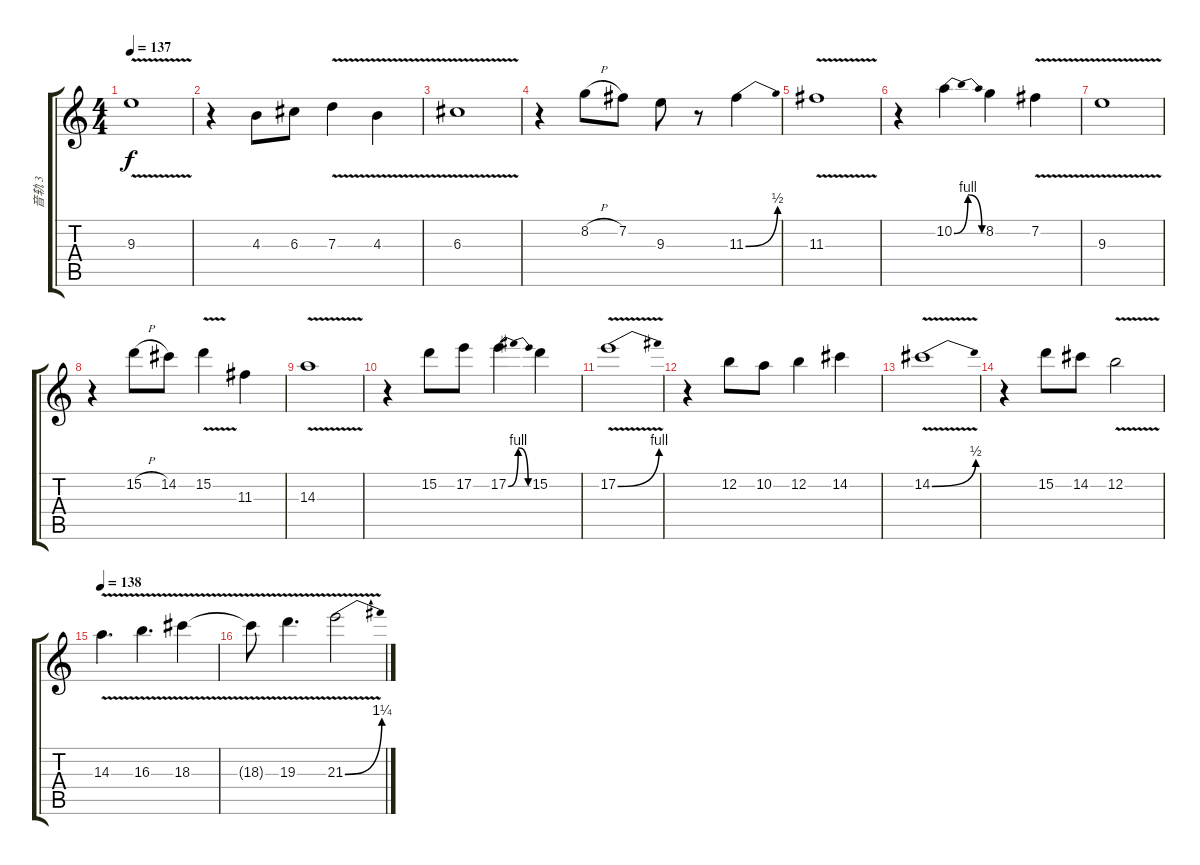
\track ("音轨 3" "音轨 3") {instrument distortionguitar}
\staff {score tabs}
\tuning (E4 B3 G3 D3 A2 E2) {hide}
\ts (4 4)
\tempo 137
\clef g2
\ks c
9.3{v}.1{dy f} |
r.4 4.3.8 6.3.8 7.3{v}.4 4.3{v}.4 |
6.3{v}.1 |
r.4 8.2{h}.8 7.2.8 9.3.8 r.8 11.3{be (bend 0 0 60 2)}.4 |
11.3{v}.1 |
r.4 10.2{be (bendrelease 0 0 23 4 41 4 60 0)}.4 8.2.4 7.2{v}.4{txt ""} |
9.3{v}.1 |
r.4 15.2{h}.8 14.2.8 15.2{v}.4 11.3.4 |
14.3{v}.1 |
r.4 15.2.8 17.2.8 17.2{be (bendrelease 0 0 20 4 30 4 60 0)}.4 15.2.4 |
17.2{be (bend 0 0 60 4) v}.1 |
r.4 12.2.8 10.2.8 12.2.4 14.2.4 |
14.2{be (bend 0 0 60 2) v}.1 |
r.4 15.2.8 14.2.8 12.2{v}.2 |
\tempo 138
14.3{v}.4{d} 16.3{v}.4{d} 18.3{v}.4 |
18.3{t}.8 19.3{v}.4{d} 21.3{be (bend 0 0 60 5) v}.2
